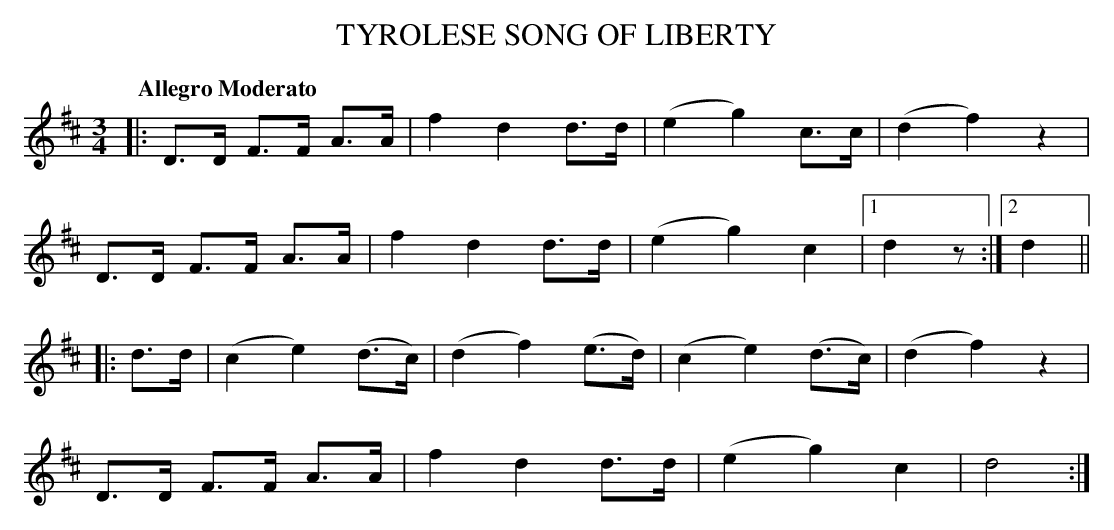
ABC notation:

X:1
T: TYROLESE SONG OF LIBERTY
Q: "Allegro Moderato"
M: 3/4
L: 1/8
K: D
|:\
D>D F>F A>A | f2 d2 d>d | (e2 g2) c>c | (d2 f2) z2 |
D>D F>F A>A | f2 d2 d>d | (e2 g2) c2 |[1 d2z :|[2 d2 ||
|: d>d |\
(c2 e2) (d>c) | (d2 f2) (e>d) | (c2 e2) (d>c) | (d2 f2) z2 |
D>D F>F A>A | f2 d2 d>d | (e2 g2) c2 | d4 :|
